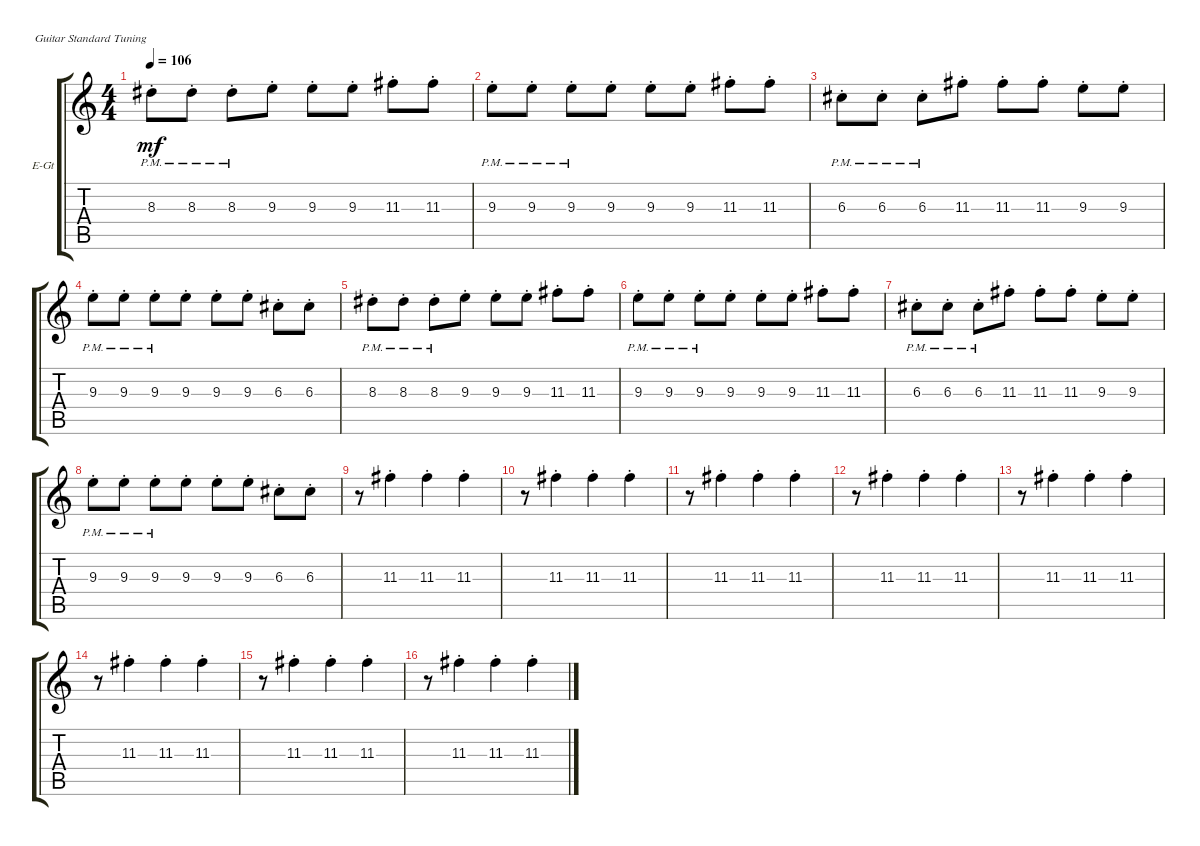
\defaultSystemsLayout 4
\bracketExtendMode groupsimilarinstruments
\firstSystemTrackNameOrientation horizontal
\otherSystemsTrackNameOrientation horizontal
\track ("Electric Guitar" "E-Gt") {instrument electricguitarclean}
\staff {score tabs}
\tuning (E4 B3 G3 D3 A2 E2)
\ts (4 4)
\tempo 106
\clef g2
\ks c
8.3{pm st}.8{dy mf} 8.3{pm st}.8 8.3{pm st}.8 9.3{st}.8 9.3{st}.8 9.3{st}.8 11.3{st}.8 11.3{st}.8 |
9.3{pm st}.8 9.3{pm st}.8 9.3{pm st}.8 9.3{st}.8 9.3{st}.8 9.3{st}.8 11.3{st}.8 11.3{st}.8 |
6.3{pm st}.8 6.3{pm st}.8 6.3{pm st}.8 11.3{st}.8 11.3{st}.8 11.3{st}.8 9.3{st}.8 9.3{st}.8 |
9.3{pm st}.8 9.3{pm st}.8 9.3{pm st}.8 9.3{st}.8 9.3{st}.8 9.3{st}.8 6.3{st}.8 6.3{st}.8 |
8.3{pm st}.8 8.3{pm st}.8 8.3{pm st}.8 9.3{st}.8 9.3{st}.8 9.3{st}.8 11.3{st}.8 11.3{st}.8 |
9.3{pm st}.8 9.3{pm st}.8 9.3{pm st}.8 9.3{st}.8 9.3{st}.8 9.3{st}.8 11.3{st}.8 11.3{st}.8 |
6.3{pm st}.8 6.3{pm st}.8 6.3{pm st}.8 11.3{st}.8 11.3{st}.8 11.3{st}.8 9.3{st}.8 9.3{st}.8 |
9.3{pm st}.8 9.3{pm st}.8 9.3{pm st}.8 9.3{st}.8 9.3{st}.8 9.3{st}.8 6.3{st}.8 6.3{st}.8 |
r.8 11.3{st}.4 11.3{st}.4 11.3{st}.4 |
r.8 11.3{st}.4 11.3{st}.4 11.3{st}.4 |
r.8 11.3{st}.4 11.3{st}.4 11.3{st}.4 |
r.8 11.3{st}.4 11.3{st}.4 11.3{st}.4 |
r.8 11.3{st}.4 11.3{st}.4 11.3{st}.4 |
r.8 11.3{st}.4 11.3{st}.4 11.3{st}.4 |
r.8 11.3{st}.4 11.3{st}.4 11.3{st}.4 |
r.8 11.3{st}.4 11.3{st}.4 11.3{st}.4
